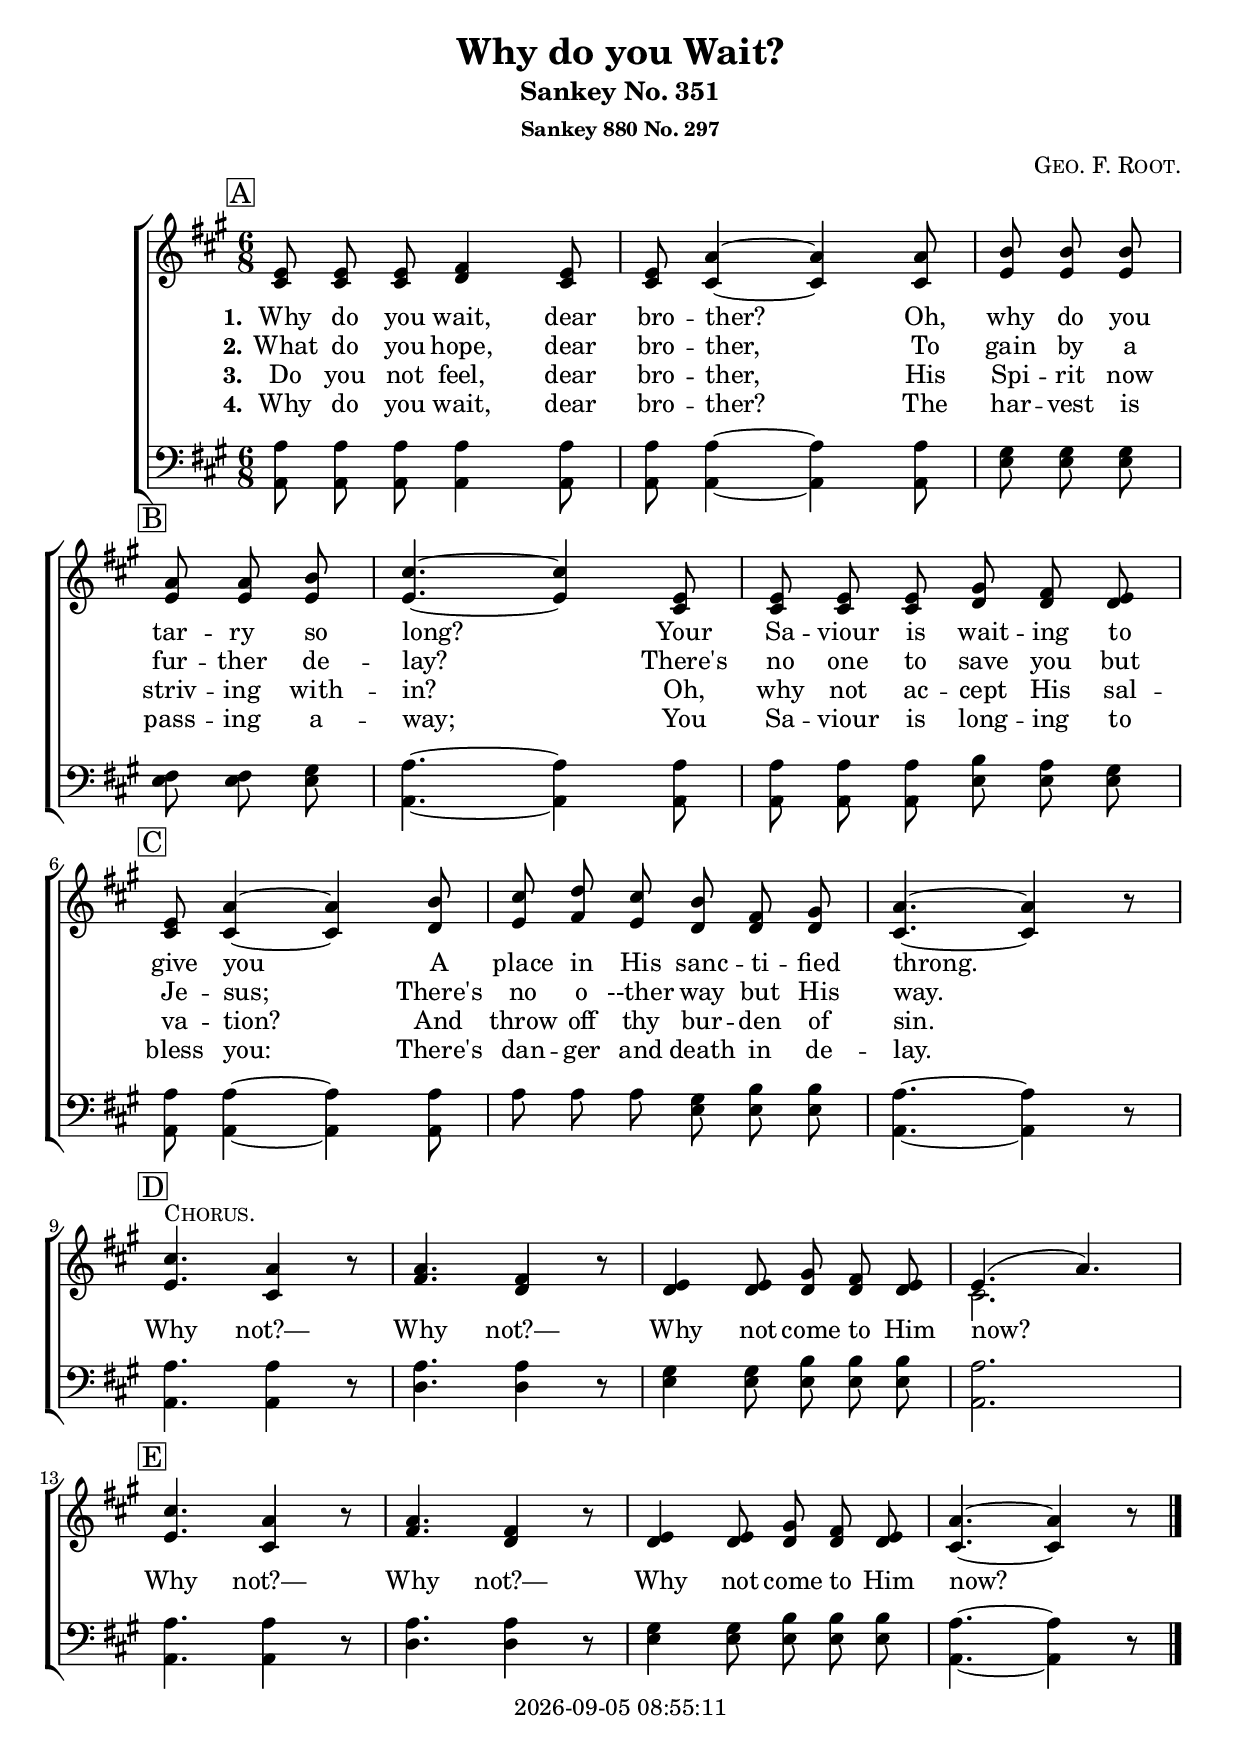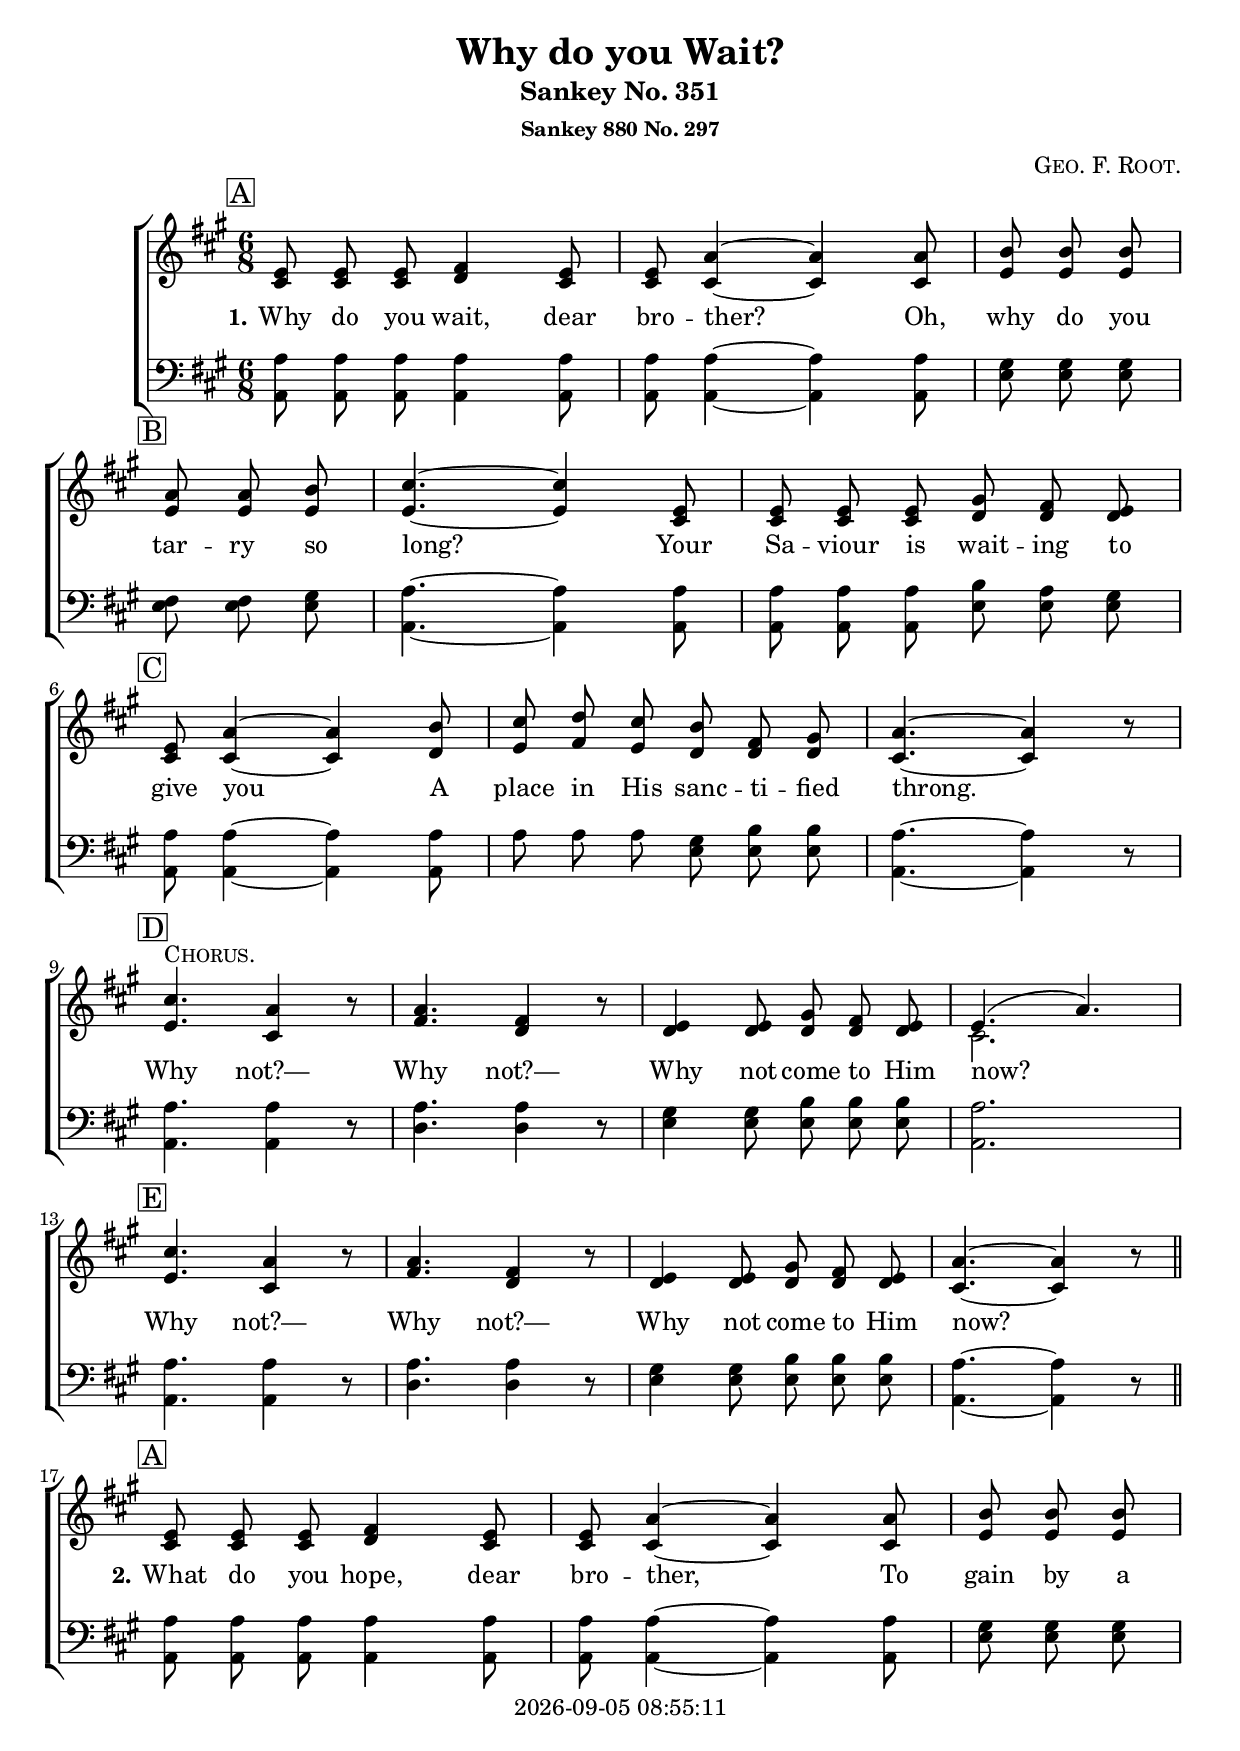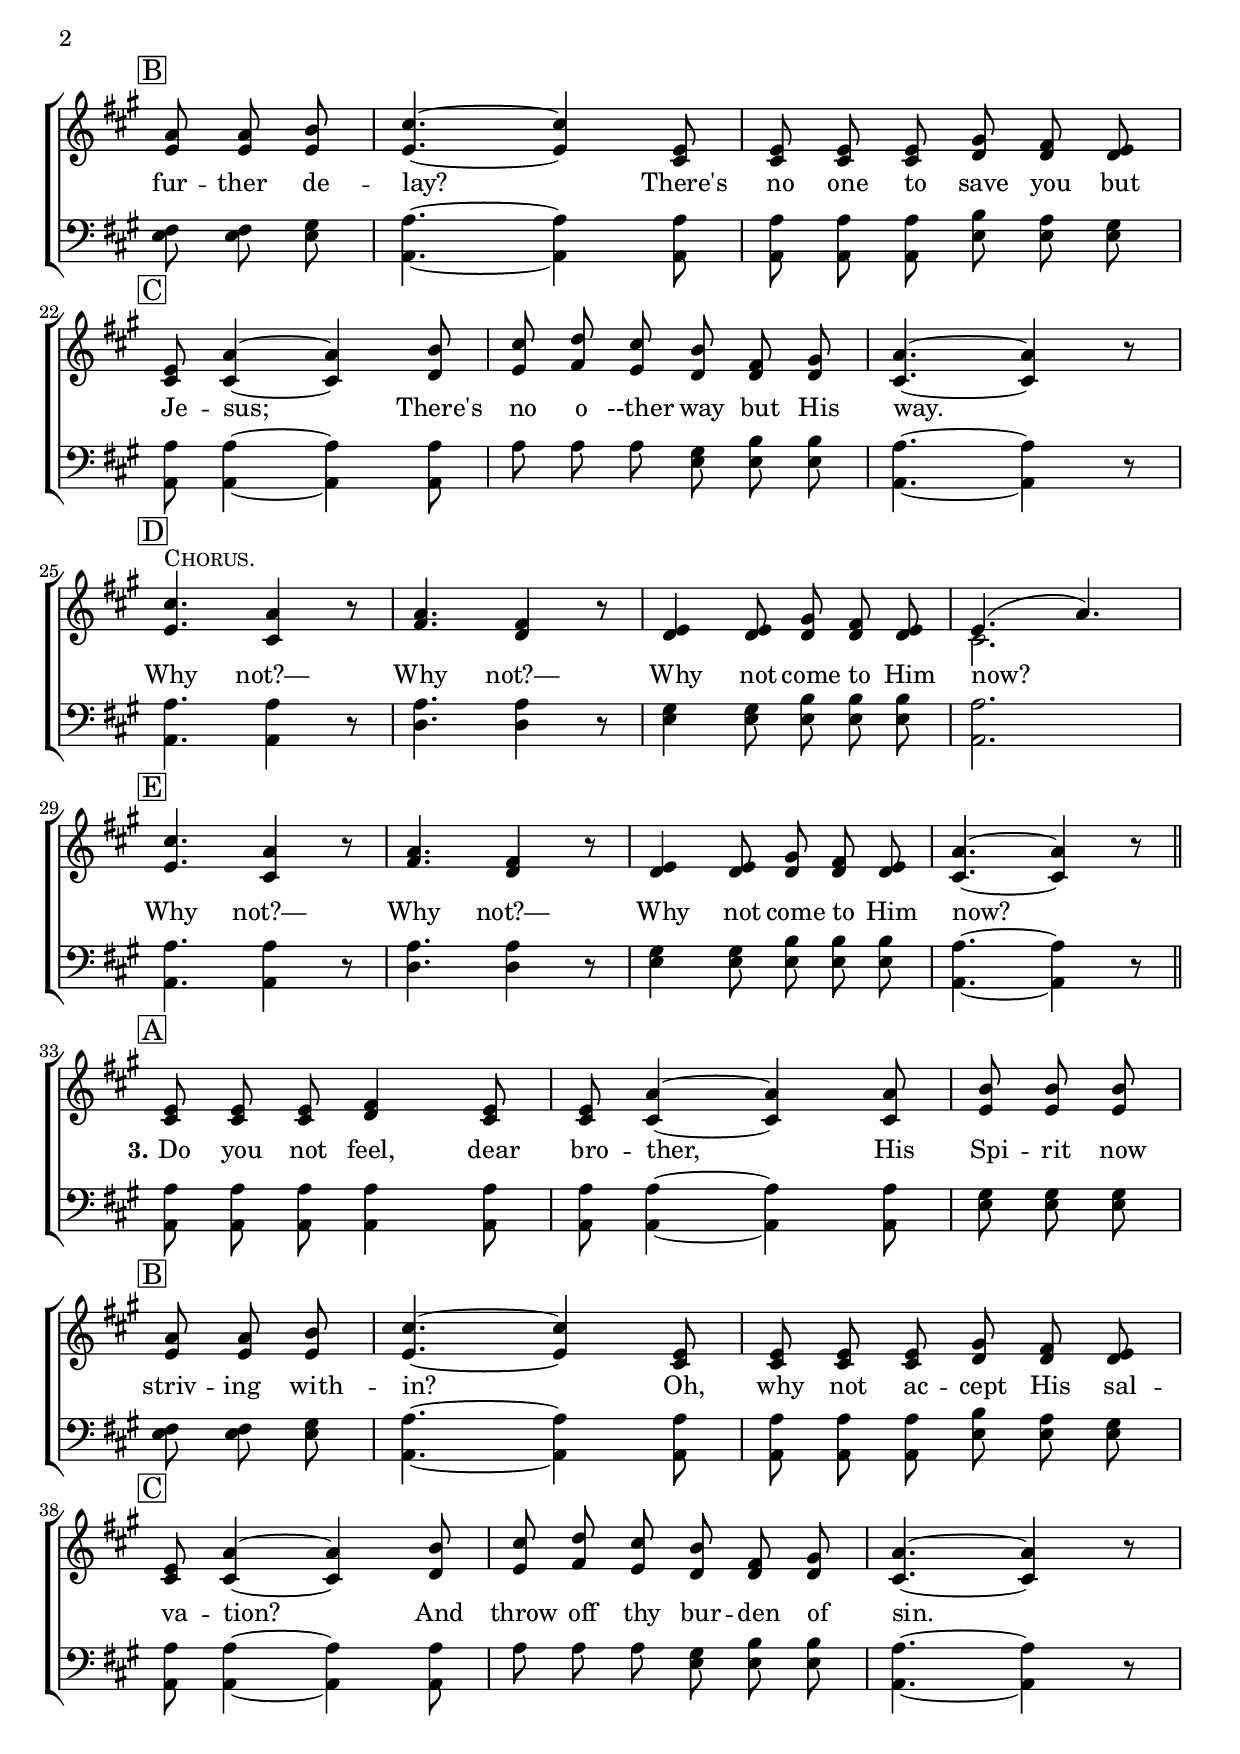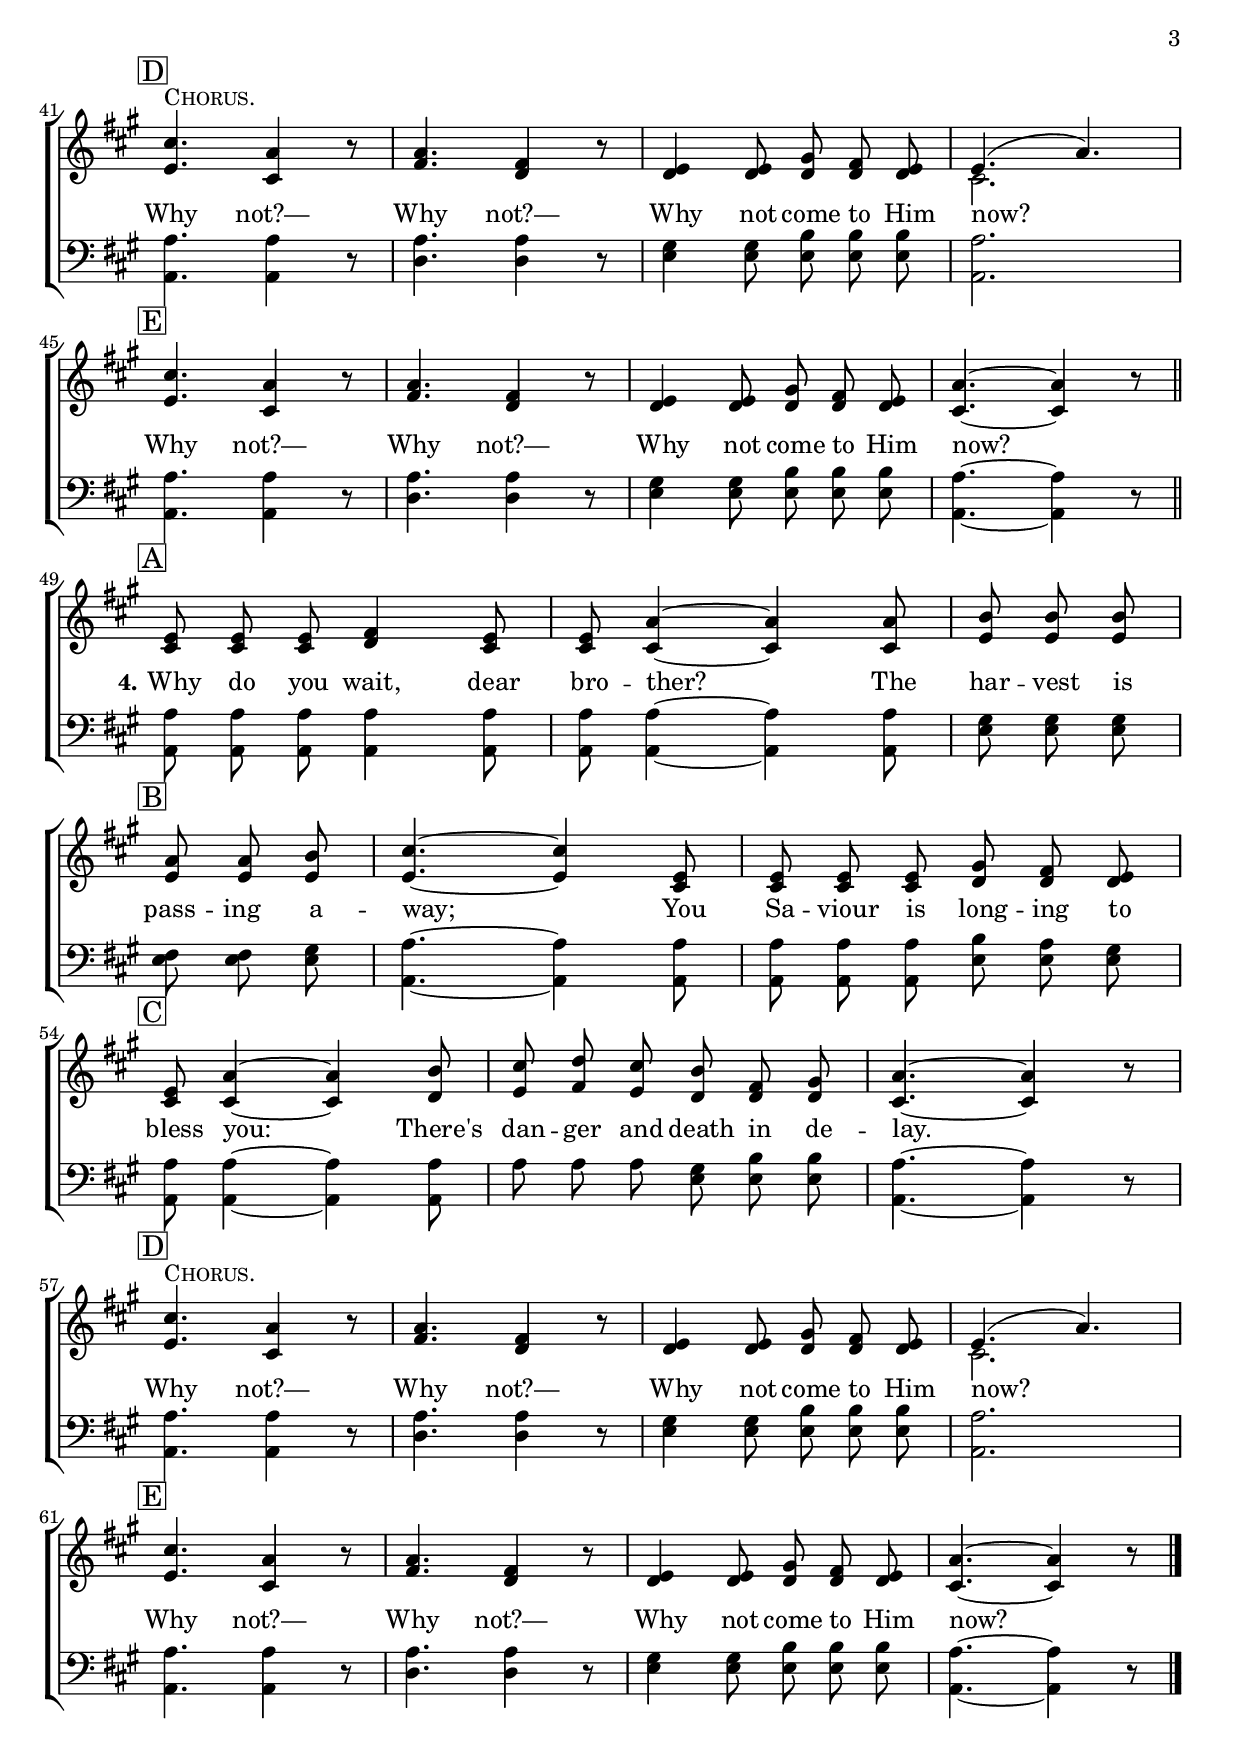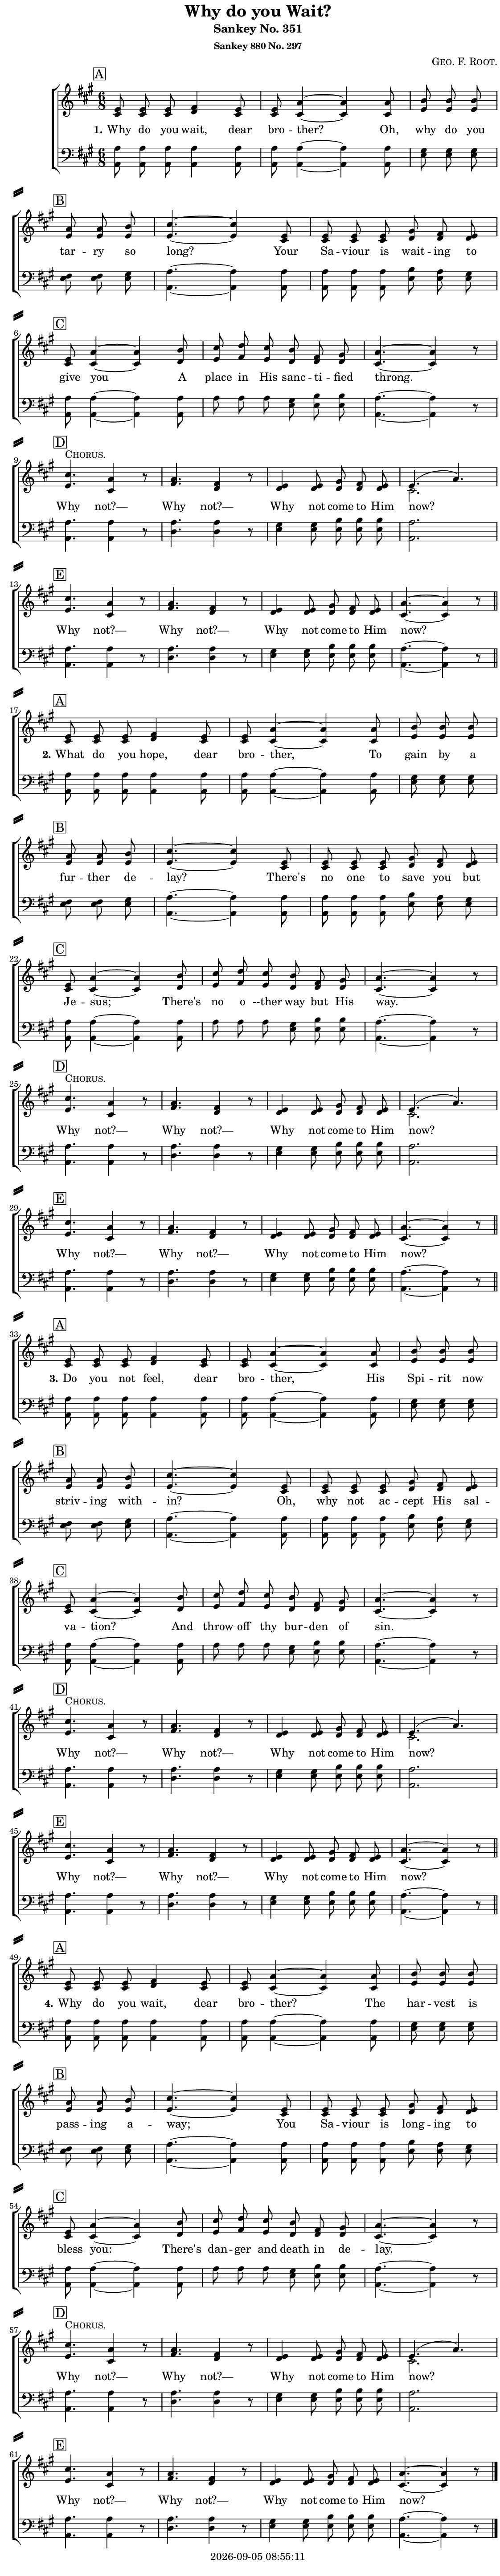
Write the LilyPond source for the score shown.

\version "2.22.1"

\include "articulate.ly"

today = #(strftime "%Y-%m-%d %H:%M:%S" (localtime (current-time)))

\header {
% centered at top
%  dedication  = "dedication"
  title       = "Why do you Wait?"
  subtitle    = "Sankey No. 351"
  subsubtitle = "Sankey 880 No. 297"
%  instrument  = "instrument"
  
% arrangement of following lines:
%
%  poet    composer
%  meter   arranger
%  piece       opus

  composer    = \markup\smallCaps "Geo. F. Root."
%  arranger    = "arranger"
%  opus        = "opus"

%  poet        = \markup\smallCaps ""
%  meter       = \markup\smallCaps "meter"
%  piece       = \markup\smallCaps "piece"

% centered at bottom
% tagline     = "tagline" % default lilypond version
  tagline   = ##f
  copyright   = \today
}

% #(set-global-staff-size 16)

global = {
  \key a \major
  \time 6/8
}

RehearsalTrack = {
% \set Score.currentBarNumber = #5
  \mark \markup { \box "A" }     s2.*2 s4.
  \mark \markup { \box "B" } s4. s2.*2
  \mark \markup { \box "C" }     s2.*3
  \mark \markup { \box "D" }     s2.*4
  \mark \markup { \box "E" }     s2.*4
}

TempoTrack = {
  \set Score.tempoHideNote = ##t
  \tempo 4=120
}

nl = { \bar "||" \break }

soprano = \relative {
  \autoBeamOff
  e'8 8 8 fis4 e8
  e8 a4~4 8
  b8 8 8 \bar "|" \break a a b
  cis4.~4 e,8 % B
  e8 8 8 gis fis e \break
  e8 a4~4 b8 % C
  cis8 d cis b fis gis
  a4.~4 r8 \break
  cis4.^\markup\smallCaps Chorus. a4 r8 % D
  a4. fis4 r8
  e4 8 gis fis e
  e4.(a)
  cis4. a4 r8 % E
  a4. fis4 r8
  e4 8 gis fis e
  a4.~4 r8
}

alto = \relative {
  \autoBeamOff
  cis'8 8 8 d4 cis8
  cis8 4~4 8
  e8 8 8 8 8 8
  e4.~4 cis8 % B
  cis8 8 8 d d d
  cis8 4~4 d8 % C
  e8 fis e d d d
  cis4.~4 r8
  e4. cis4 r8 % D
  fis4. d4 r8
  d4 8 8 8 8
  cis2.
  e4. cis4 r8 % E
  fis4. d4 r8
  d4 8 8 8 8
  cis4.~4 r8
}

tenor = \relative {
  \autoBeamOff
  a8 8 8 4 8
  a8 4~4 8
  gis8 8 8 fis fis gis
  a4.~4 8 % B
  a8 8 8 b a gis
  a8 4~4 8 % C
  a8 8 8 gis b b
  a4.~4 r8
  a4. 4 r8 % D
  a4. 4 r8
  gis4 8 b b b
  a2.
  a4. 4 r8 % E
  a4. 4 r8
  gis4 8 b b b
  a4.~4 r8
}

bass = \relative {
  \autoBeamOff
  a,8 8 8 4 8
  a8 4~4 8
  e'8 8 8 8 8 8
  a,4.~4 8 % B
  a8 8 8 e' e e
  a,8 4~4 8 % C
  a'8 8 8 e e e
  a,4.~4 r8
  a4. 4 r8 % D
  d4. 4 r8
  e4 8 8 8 8
  a,2.
  a4. 4 r8 % E
  d4. 4 r8
  e4 8 8 8 8
  a,4.~4 r8
}

nom  = {   \set ignoreMelismata = ##t }
yesm = { \unset ignoreMelismata       }

chorus = \lyricmode {
  Why not?— Why not?— Why not come to Him now?
  Why not?— Why not?— Why not come to Him now?
}

verses = 4

wordsOne = \lyricmode {
  \set stanza = "1."
  Why do you wait, dear bro -- ther?
  Oh, why do you tar -- ry so long?
  Your Sa -- viour is wait -- ing to give you
  A place in His sanc -- ti -- fied throng.
}
  
wordsTwo = \lyricmode {
  \set stanza = "2."
  What do you hope, dear bro -- ther,
  To gain by a fur -- ther de -- lay?
  There's no one to save you but Je -- sus;
  There's no o --ther way but His way.
}
  
wordsThree = \lyricmode {
  \set stanza = "3."
  Do you not feel, dear bro -- ther,
  His Spi -- rit now striv -- ing with -- in?
  Oh, why not ac -- cept His sal -- va -- tion?
  And throw off thy bur -- den of sin.
}
  
wordsFour = \lyricmode {
  \set stanza = "4."
  Why do you wait, dear bro -- ther?
  The har -- vest is pass -- ing a -- way;
  You Sa -- viour is long -- ing to bless you:
  There's dan -- ger and death in de -- lay.
}
  
wordsMidi = \lyricmode {
  \set stanza = "1."
  "Why " "do " "you " "wait, " "dear " bro "ther? "
  "\nOh, " "why " "do " "you " tar "ry " "so " "long? "
  "\nYour " Sa "viour " "is " wait "ing " "to " "give " "you "
  "\nA " "place " "in " "His " sanc ti "fied " "throng. "
  "\nWhy " "not?— " "Why " "not?— " "Why " "not " "come " "to " "Him " "now? "
  "\nWhy " "not?— " "Why " "not?— " "Why " "not " "come " "to " "Him " "now? "

  \set stanza = "2."
  "\nWhat " "do " "you " "hope, " "dear " bro "ther, "
  "\nTo " "gain " "by " "a " fur "ther " de "lay? "
  "\nThere's " "no " "one " "to " "save " "you " "but " Je "sus; "
  "\nThere's " "no " o"ther " "way " "but " "His " "way. "
  "\nWhy " "not?— " "Why " "not?— " "Why " "not " "come " "to " "Him " "now? "
  "\nWhy " "not?— " "Why " "not?— " "Why " "not " "come " "to " "Him " "now? "

  \set stanza = "3."
  "\nDo " "you " "not " "feel, " "dear " bro "ther, "
  "\nHis " Spi "rit " "now " striv "ing " with "in? "
  "\nOh, " "why " "not " ac "cept " "His " sal va "tion? "
  "\nAnd " "throw " "off " "thy " bur "den " "of " "sin. "
  "\nWhy " "not?— " "Why " "not?— " "Why " "not " "come " "to " "Him " "now? "
  "\nWhy " "not?— " "Why " "not?— " "Why " "not " "come " "to " "Him " "now? "

  \set stanza = "4."
  "\nWhy " "do " "you " "wait, " "dear " bro "ther? "
  "\nThe " har "vest " "is " pass "ing " a "way; "
  "\nYou " Sa "viour " "is " long "ing " "to " "bless " "you: "
  "\nThere's " dan "ger " "and " "death " "in " de "lay. "
  "\nWhy " "not?— " "Why " "not?— " "Why " "not " "come " "to " "Him " "now? "
  "\nWhy " "not?— " "Why " "not?— " "Why " "not " "come " "to " "Him " "now? "
}

\book {
  \bookOutputSuffix "midi"
  \score {
%    \articulate
        \new ChoirStaff <<
                                % Soprano staff
          \new Staff = soprano
          <<
            \new Voice { \repeat unfold \verses \TempoTrack     }
            \new Voice { \global \repeat unfold \verses \soprano \bar "|." }
            \addlyrics \wordsMidi
          >>
                                % Alto staff
          \new Staff = alto
          <<
            \new Voice { \global \repeat unfold \verses { \alto \nl } \bar "|." }
          >>
                                % Tenor staff
          \new Staff = tenor
          <<
            \clef "treble_8"
            \new Voice { \global \repeat unfold \verses \tenor }
          >>
                                % Bass staff
          \new Staff = bass
          <<
            \clef "bass"
            \new Voice { \global \repeat unfold \verses \bass }
          >>
        >>
    \midi {}
  }
}

\book {
  \bookOutputSuffix "repeat"
  \score {
        \new ChoirStaff <<
                                  % Joint soprano/alto staff
          \new Staff \with { printPartCombineTexts = ##f }
          <<
            \new Voice \RehearsalTrack
            \new Voice \TempoTrack
            \new NullVoice = "aligner" \soprano
            \new Voice = "women" \partCombine { \global \soprano \bar "|." } { \global \alto }
            \new Lyrics \lyricsto "aligner" { \wordsOne \chorus }
            \new Lyrics \lyricsto "aligner"   \wordsTwo
            \new Lyrics \lyricsto "aligner"   \wordsThree
            \new Lyrics \lyricsto "aligner"   \wordsFour
          >>
                                  % Joint tenor/bass staff
          \new Staff \with { printPartCombineTexts = ##f }
          <<
            \clef "bass"
            \new Voice = "men" \partCombine { \global \tenor } { \global \bass }
          >>
        >>
    \layout {
      indent = 1.5\cm
      \pointAndClickOff
      \context {
        \Staff \RemoveAllEmptyStaves
      }
    }
  }
}

\book {
  \bookOutputSuffix "single"
  \score {
        \new ChoirStaff <<
                                  % Joint soprano/alto staff
          \new Staff \with { printPartCombineTexts = ##f }
          <<
            \new Voice { \repeat unfold \verses \RehearsalTrack }
            \new Voice { \repeat unfold \verses \TempoTrack }
            \new NullVoice = "aligner" { \repeat unfold \verses \soprano }
            \new Voice = "women" \partCombine { \global \repeat unfold \verses \soprano \bar "|." }
                                               { \global \repeat unfold \verses { \alto \nl } \bar "|." }
            \new Lyrics \lyricsto "aligner" { \wordsOne   \chorus
                                              \wordsTwo   \chorus
                                              \wordsThree \chorus
                                              \wordsFour  \chorus
                                            }
          >>
                                  % Joint tenor/bass staff
          \new Staff \with { printPartCombineTexts = ##f }
          <<
            \clef "bass"
            \new Voice = "men" \partCombine { \global \repeat unfold \verses \tenor }
                                            { \global \repeat unfold \verses \bass }
          >>
        >>
    \layout {
      indent = 1.5\cm
      \pointAndClickOff
      \context {
        \Staff \RemoveAllEmptyStaves
      }
    }
  }
}

\book {
  \bookOutputSuffix "singlepage"
  \paper {
    top-margin = 0
    left-margin = 7
    right-margin = 1
    paper-width = 190\mm
    page-breaking = #ly:one-page-breaking
    system-system-spacing.basic-distance = #15
    system-separator-markup = \slashSeparator
  }
  \score {
        \new ChoirStaff <<
                                  % Joint soprano/alto staff
          \new Staff \with { printPartCombineTexts = ##f }
          <<
            \new Voice { \repeat unfold \verses \RehearsalTrack }
            \new Voice { \repeat unfold \verses \TempoTrack }
            \new NullVoice = "aligner" { \repeat unfold \verses \soprano }
            \new Voice = "women" \partCombine { \global \repeat unfold \verses \soprano \bar "|." }
                                               { \global \repeat unfold \verses { \alto \nl } \bar "|." }
            \new Lyrics \lyricsto "aligner" { \wordsOne   \chorus
                                              \wordsTwo   \chorus
                                              \wordsThree \chorus
                                              \wordsFour  \chorus
                                            }
          >>
                                  % Joint tenor/bass staff
          \new Staff \with { printPartCombineTexts = ##f }
          <<
            \clef "bass"
            \new Voice = "men" \partCombine { \global \repeat unfold \verses \tenor }
                                            { \global \repeat unfold \verses \bass }
          >>
        >>
    \layout {
      indent = 1.5\cm
      \pointAndClickOff
      \context {
        \Staff \RemoveAllEmptyStaves
      }
    }
  }
}
